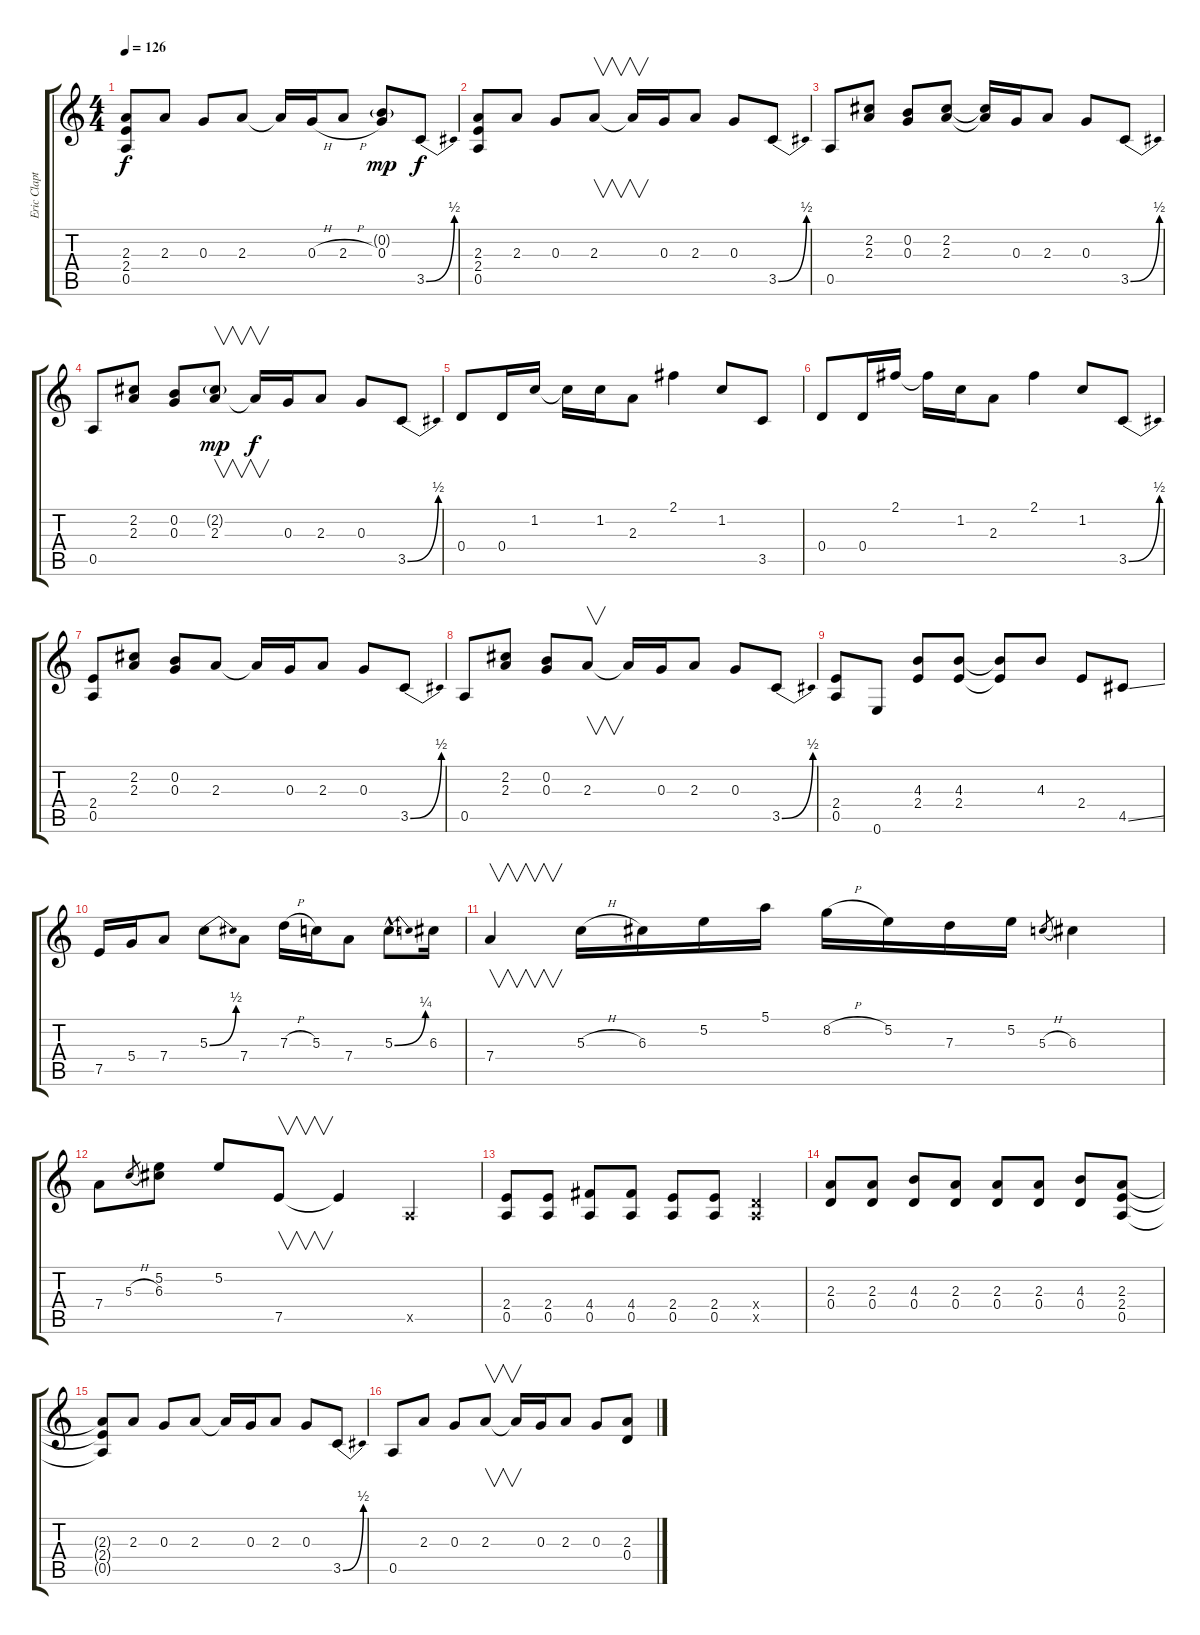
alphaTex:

\track ("Eric Clapton" "Eric Clapt") {instrument distortionguitar}
\staff {score tabs}
\tuning (E4 B3 G3 D3 A2 E2) {hide}
\ts (4 4)
\tempo 126
\clef g2
\ks c
(2.3 2.4 0.5).8{dy f instrument distortionguitar} 2.3.8 0.3.8 2.3.8 2.3{t}.16 0.3{h}.16 2.3{h}.8 (0.2{g} 0.3).8{dy mp} 3.5{be (bend 0 0 60 2)}.8{dy f} |
(2.3 2.4 0.5).8 2.3.8 0.3.8 2.3.8{v} 2.3{t}.16{v} 0.3.16 2.3.8 0.3.8 3.5{be (bend 0 0 60 2)}.8 |
0.5.8 (2.2 2.3).8 (0.2 0.3).8 (2.2 2.3).8 (2.2{t} 2.3{t}).16 0.3.16 2.3.8 0.3.8 3.5{be (bend 0 0 60 2)}.8 |
0.5.8 (2.2 2.3).8 (0.2 0.3).8 (2.2{g} 2.3).8{v dy mp} 2.3{t}.16{v dy f} 0.3.16 2.3.8 0.3.8 3.5{be (bend 0 0 60 2)}.8 |
0.4.8 0.4.16 1.2.16 1.2{t}.16 1.2.16 2.3.8 2.1.4 1.2.8 3.5.8 |
0.4.8 0.4.16 2.1.16 2.1{t}.16 1.2.16 2.3.8 2.1.4 1.2.8 3.5{be (bend 0 0 60 2)}.8 |
(2.4 0.5).8 (2.2 2.3).8 (0.2 0.3).8 2.3.8 2.3{t}.16 0.3.16 2.3.8 0.3.8 3.5{be (bend 0 0 60 2)}.8 |
0.5.8 (2.2 2.3).8 (0.2 0.3).8 2.3.8{v} 2.3{t}.16 0.3.16 2.3.8 0.3.8 3.5{be (bend 0 0 60 2)}.8 |
(2.4 0.5).8 0.6.8 (4.3 2.4).8 (4.3 2.4).8 (4.3{t} 2.4{t}).8 4.3.8 2.4.8 4.5{ss}.8 |
7.5.16 5.4.16 7.4.8 5.3{be (bend 0 0 60 2)}.8 7.4.8 7.3{h}.16 5.3.16 7.4.8 5.3{be (bend 0 0 60 1) hac}.8{d} 6.3.16 |
7.4.4{v} 5.3{h}.16 6.3.16 5.2.16 5.1.16 8.2{h}.16 5.2.16 7.3.16 5.2.16 5.3{h}.8{gr} 6.3.4 |
7.4.8 5.3{h}.8{gr} (5.2 6.3).8 5.2.8 7.5.8{v} 7.5{t}.4 0.5{x}.4 |
(2.4 0.5).8{volume 8} (2.4 0.5).8 (4.4 0.5).8 (4.4 0.5).8 (2.4 0.5).8 (2.4 0.5).8 (0.4{x} 0.5{x}).4 |
(2.3 0.4).8 (2.3 0.4).8 (4.3 0.4).8 (2.3 0.4).8 (2.3 0.4).8 (2.3 0.4).8 (4.3 0.4).8 (2.3 2.4 0.5).8{volume 14} |
(2.3{t} 2.4{t} 0.5{t}).8 2.3.8 0.3.8 2.3.8 2.3{t}.16 0.3.16 2.3.8 0.3.8 3.5{be (bend 0 0 60 2)}.8 |
0.5.8 2.3.8 0.3.8 2.3.8{v} 2.3{t}.16{v} 0.3.16 2.3.8 0.3.8 (2.3 0.4).8{volume 8}
